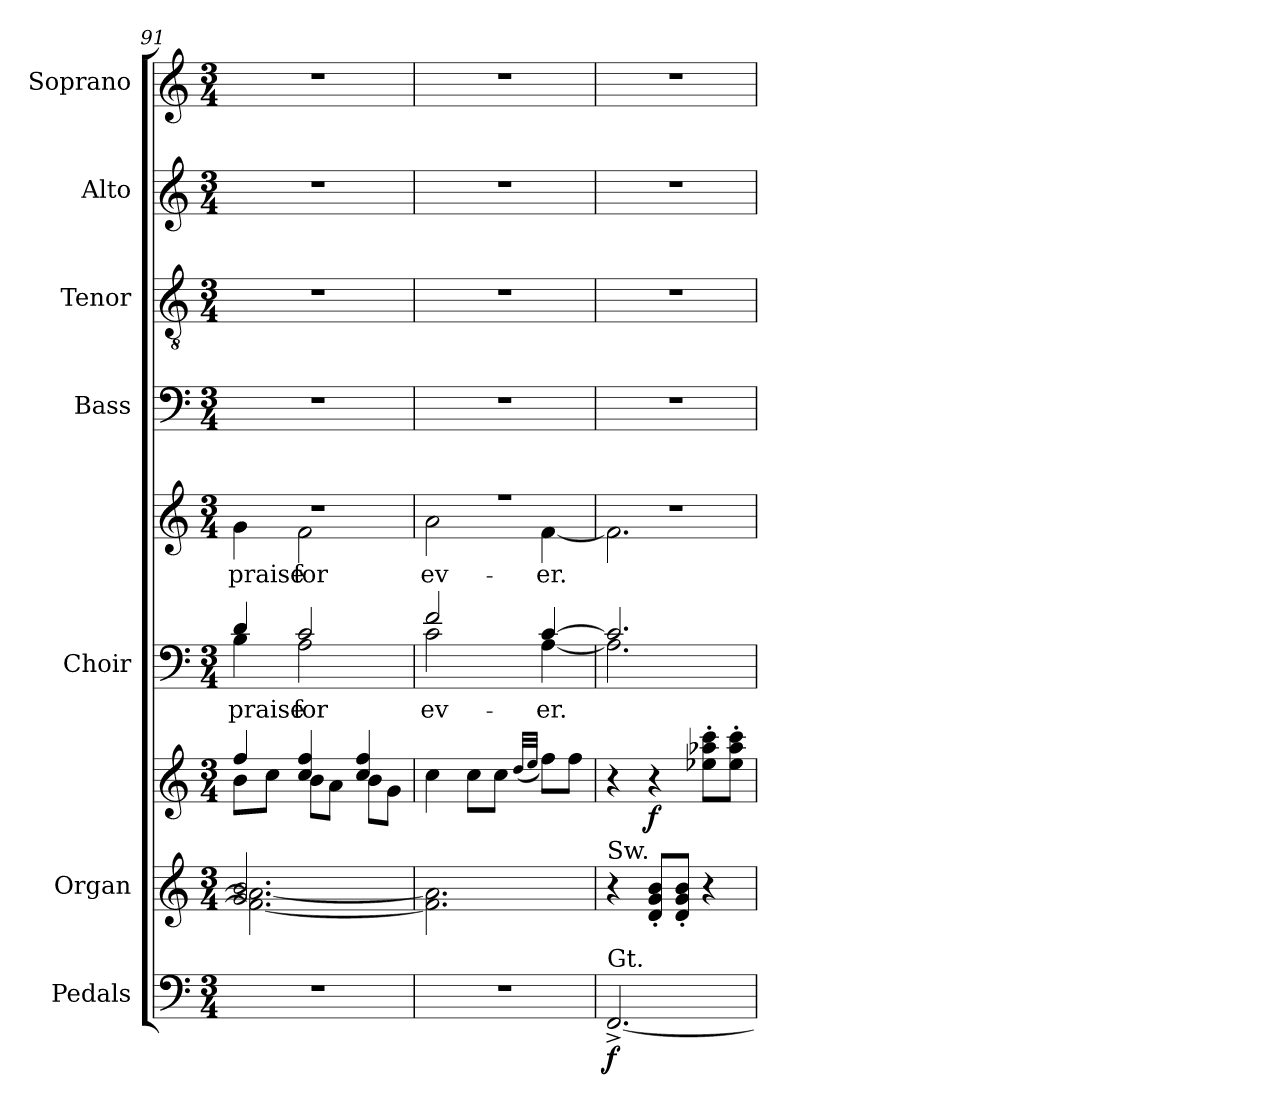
**kern	**dynam	**kern	**kern	**dynam	**kern	**text	**kern	**text	**kern	**kern	**kern	**kern
*part7	*part7	*part6	*part6	*part6	*part5	*part5	*part5	*part5	*part4	*part3	*part2	*part1
*staff9	*staff9	*staff8	*staff7	*staff7/8	*staff6	*staff6	*staff5	*staff5	*staff4	*staff3	*staff2	*staff1
*I"Pedals	*	*I"Organ	*	*	*I"Choir	*	*	*	*I"Bass	*I"Tenor	*I"Alto	*I"Soprano
*I'Ped.	*	*I'Org.	*	*	*I'Choir	*	*	*	*I'B.	*I'T.	*I'A.	*I'S.
*clefF4	*	*clefG2	*clefG2	*	*clefF4	*	*clefG2	*	*clefF4	*clefGv2	*clefG2	*clefG2
*	*	*	*	*	*	*	*	*	*	*ITrd7c12	*	*
*k[]	*	*k[]	*k[]	*	*k[]	*	*k[]	*	*k[]	*k[]	*k[]	*k[]
*C:	*	*C:	*C:	*	*C:	*	*C:	*	*C:	*C:	*C:	*C:
*M3/4	*	*M3/4	*M3/4	*	*M3/4	*	*M3/4	*	*M3/4	*M3/4	*M3/4	*M3/4
=91	=91	=91	=91	=91	=91	=91	=91	=91	=91	=91	=91	=91
!LO:N:vis=1	!	!	!	!	!	!	!	!	!	!	!	!
*	*	*^	*^	*	*^	*	*	*	*	*	*	*
!	!	!	!	!	!	!	!	!	!LO:LY:b:color=#000000	!LO:N:vis=1	!	!	!	!	!
*	*	*	*	*	*	*	*	*	*	*^	*	*	*	*	*
!	!	!	!	!	!	!	!	!	!	!	!	!LO:LY:b:color=#000000	!LO:N:vis=1	!LO:N:vis=1	!LO:N:vis=1	!LO:N:vis=1
2.r	.	2.gi/ 2.bi	2.fi\_< 2.ai_<	4ffi/	8bi\L	.	4di/	4Bi\	praise	2.r	4gi\	praise	2.r	2.r	2.r	2.r
.	.	.	.	.	8cci\J	.	.	.	.	.	.	.	.	.	.	.
!	!	!	!	!	!	!	!	!	!LO:LY:b:color=#000000	!	!	!	!	!	!	!
!	!	!	!	!	!	!	!	!	!	!	!	!LO:LY:b:color=#000000	!	!	!	!
.	.	.	.	4cci/ 4ffi	8bi\L	.	2ci/	2Ai\	for	.	2fi\	for	.	.	.	.
.	.	.	.	.	8ai\J	.	.	.	.	.	.	.	.	.	.	.
.	.	.	.	4cci/ 4ffi	8bi\L	.	.	.	.	.	.	.	.	.	.	.
.	.	.	.	.	8gi\J	.	.	.	.	.	.	.	.	.	.	.
=92	=92	=92	=92	=92	=92	=92	=92	=92	=92	=92	=92	=92	=92	=92	=92	=92
!LO:N:vis=1	!	!	!	!	!	!	!	!	!	!	!	!	!	!	!	!
*	*	*	*	*v	*v	*	*	*	*	*	*	*	*	*	*	*
*	*	*	*	*^	*	*	*	*	*	*	*	*	*	*	*
!	!	!	!	!	!	!	!	!	!LO:LY:b:color=#000000	!LO:N:vis=1	!	!	!	!	!	!
*	*	*	*	*v	*v	*	*	*	*	*	*	*	*	*	*	*
*	*	*	*	*^	*	*	*	*	*	*	*	*	*	*	*
!	!	!	!	!	!	!	!	!	!	!	!	!LO:LY:b:color=#000000	!LO:N:vis=1	!LO:N:vis=1	!LO:N:vis=1	!LO:N:vis=1
*	*	*	*	*v	*v	*	*	*	*	*	*	*	*	*	*	*
2.r	.	2.ryy	2.fi\] 2.ai]	4cci\	.	2fi/	2ci\	ev-	2.r	2ai\	ev-	2.r	2.r	2.r	2.r
.	.	.	.	8cci\L	.	.	.	.	.	.	.	.	.	.	.
.	.	.	.	8cci\J	.	.	.	.	.	.	.	.	.	.	.
.	.	.	.	(32qddi/LLL	.	.	.	.	.	.	.	.	.	.	.
.	.	.	.	32qeei/JJJ	.	.	.	.	.	.	.	.	.	.	.
!	!	!	!	!	!	!	!	!LO:LY:b:color=#000000	!	!	!	!	!	!	!
!	!	!	!	!	!	!	!	!	!	!	!LO:LY:b:color=#000000	!	!	!	!
.	.	.	.	8ffi\L)	.	[>4ci/	[<4Ai\	-er.	.	[<4fi\	-er.	.	.	.	.
.	.	.	.	8ffi\J	.	.	.	.	.	.	.	.	.	.	.
*	*	*v	*v	*	*	*	*	*	*	*	*	*	*	*	*
!!LO:LB:g=z
=93	=93	=93	=93	=93	=93	=93	=93	=93	=93	=93	=93	=93	=93	=93
!	!	!LO:TX:a:t=Sw.	!	!	!	!	!	!	!	!	!	!	!	!
!LO:TX:a:t=Gt.	!	!	!	!	!	!	!	!	!	!	!	!	!	!
!	!	!	!	!	!	!	!	!LO:N:vis=1	!	!	!LO:N:vis=1	!LO:N:vis=1	!LO:N:vis=1	!LO:N:vis=1
[<2.FF^i/	f	4r	4r	.	2.ci/]	2.Ai\]	.	2.r	2.fi\]	.	2.r	2.r	2.r	2.r
.	.	8di/' 8gi' 8bi'L	4r	f	.	.	.	.	.	.	.	.	.	.
.	.	8di/' 8gi' 8bi'J	.	.	.	.	.	.	.	.	.	.	.	.
.	.	4r	8ee-Xi\' 8aa-Xi' 8ccci'L	.	.	.	.	.	.	.	.	.	.	.
.	.	.	8ee-i\' 8aa-i' 8ccci'J	.	.	.	.	.	.	.	.	.	.	.
*	*	*	*	*	*v	*v	*	*	*	*	*	*	*	*
*	*	*	*	*	*	*	*v	*v	*	*	*	*	*
=	=	=	=	=	=	=	=	=	=	=	=	=
*-	*-	*-	*-	*-	*-	*-	*-	*-	*-	*-	*-	*-
